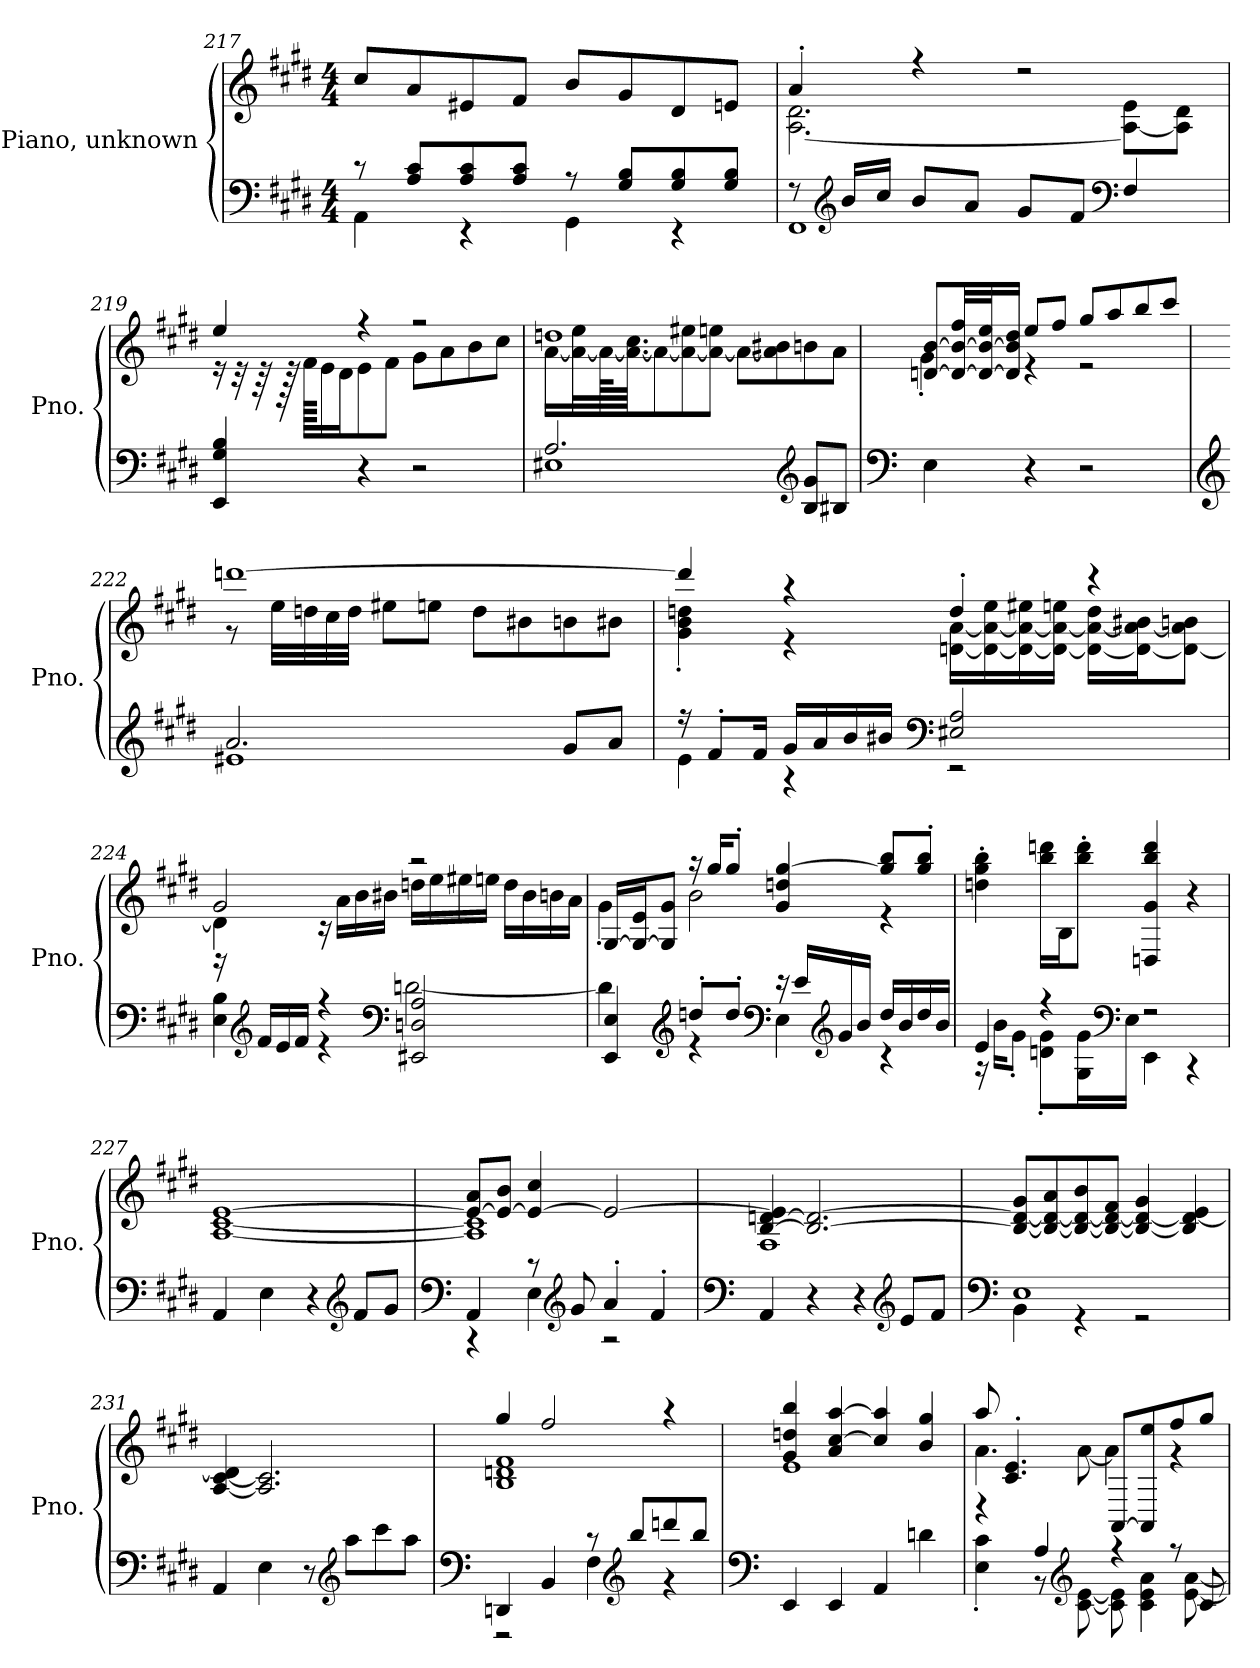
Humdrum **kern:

**kern	**kern
*part1	*part1
*staff2	*staff1
*I"Piano, unknown	*
*I'Pno.	*
*clefF4	*clefG2
*k[f#c#g#d#]	*k[f#c#g#d#]
*M4/4	*M4/4
=217	=217
*^	*
8r	4AA\	8cc#/L
8A/ 8c#/L	.	8a/
8A/ 8c#/	4r	8e#X/
8A/ 8c#/J	.	8f#/J
8r	4GG#\	8b/L
8G#/ 8B/L	.	8g#/
8G#/ 8B/	4r	8d#/
8G#/ 8B/J	.	8en/J
=218	=218	=218
*	*	*^
8r	1FF#	4a'/	[2.A\ 2.d#\
*clefG2	*	*	*
16b/LL	.	.	.
16cc#/JJ	.	.	.
8b/L	.	4r	.
8a/J	.	.	.
8g#/L	.	2r	.
8f#/J	.	.	.
*clefF4	*	*	*
4F#/	.	.	8A\_ 8e\L
.	.	.	8A\] 8d#\J
*v	*v	*	*
!!LO:LB:g=z	!!
=219	=219	=219
4EE/ 4G#/ 4B/	4ee/	16r
.	.	32r
.	.	64r
.	.	128r
.	.	128f#\KKKLL
.	.	16e\
.	.	16d#\J
4r	4r	8e\
.	.	8f#\J
2r	2r	8g#\L
.	.	8a\
.	.	8b\
.	.	8cc#\J
=220	=220	=220
*^	*	*
2.A/	1E#X	1ddn	[16a\LL
.	.	.	32a\_ 32ee\L
.	.	.	128a\KL_
.	.	.	64.a\_ 64.cc#\JJJ
.	.	.	8a\_
.	.	.	8a\_ 8ee#X\
.	.	.	8a\_ 8een\J
.	.	.	8a\L_
.	.	.	8a\] 8b#X\
*clefG2	*	*	*
8B/ 8g#/L	.	.	8bn\
8B#X/J	.	.	8a\J
*v	*v	*	*
!!LO:LB:g=z	!!
=221	=221	=221
*clefF4	*	*
4E\	[8dn/ [8b/L	4g#'\
.	32d/_ 32b/_ 32ff#/LL	.
.	32d/_ 32b/_ 32ee/J	.
.	16d/] 16b/] 16dd#/JJ	.
4r	8ee/L	4r
.	8ff#/J	.
2r	8gg#/L	2r
.	8aa/	.
.	8bb/	.
.	8ccc#/J	.
=222	=222	=222
*clefG2	*	*
*^	*	*
2.a/	1e#X	[1dddn	8r
.	.	.	32ee\LLL
.	.	.	32ddn\
.	.	.	32cc#\
.	.	.	32dd\JJJ
.	.	.	8ee#X\L
.	.	.	8een\J
.	.	.	8dd\L
.	.	.	8b#X\
8g#/L	.	.	8bn\
8a/J	.	.	8b#X\J
!!LO:PB:g=z	!!
=223	=223	=223	=223
16r	4e\	4ddd/]	4g#\' 4b\' 4ddn\'
8f#'/L	.	.	.
16f#/Jk	.	.	.
16g#/LL	4r	4r	4r
16a/	.	.	.
16b/	.	.	.
16b#X/JJ	.	.	.
*clefF4	*	*	*
2E#X/ 2A/	2r	4dd'/	[16dn\ [16a\LL
.	.	.	16d\_ 16a\_ 16ee\
.	.	.	16d\_ 16a\_ 16ee#X\
.	.	.	16d\_ 16a\_ 16een\JJ
.	.	4r	16d\_ 16a\_ 16dd\LL
.	.	.	16d\_ 16a\_ 16b#X\J
.	.	.	8d\_ 8a\] 8bn\J
!!LO:LB:g=z	!!
=224	=224	=224	=224
16r	4E\ 4B\	2g#/	4d\]
*clefG2	*	*	*
16f#/LL	.	.	.
16e/	.	.	.
16f#/JJ	.	.	.
4r	4r	.	16r
.	.	.	16a\LL
.	.	.	16b\
.	.	.	16b#X\JJ
*clefF4	*	*	*
2EE#X/ 2Dn/ 2A/	[2dn\	2r	16ddn\LL
.	.	.	16ee\
.	.	.	16ee#X\
.	.	.	16een\JJ
.	.	.	16dd\LL
.	.	.	16b#\
.	.	.	16bn\
.	.	.	16a\JJ
=225	=225	=225	=225
4EE/ 4E/	4d\]	[16G#/LL	4g#'\
.	.	16G#/_ 16e/J	.
.	.	8G#/] 8g#/J	.
*clefG2	*	*	*
8ddn'/L	4r	16r	2b\
.	.	16gg#/KL	.
8dd'/J	.	8gg#'/J	.
*clefF4	*	*	*
16r	4E\	4g#/ 4ddn/ [4gg#/	.
16e/LL	.	.	.
*clefG2	*	*	*
16g#/	.	.	.
16b/JJ	.	.	.
16dd/LL	4r	8gg#/] 8bb/L	4r
16b/	.	.	.
16dd/	.	8gg#/' 8bb/'J	.
16b/JJ	.	.	.
*	*	*v	*v
!!LO:LB:g=z
=226	=226	=226
4e/	16r	4ddn\' 4gg#\' 4bb\'
.	16b\KL	.
.	8g#'\J	.
4r	8dn\' 8g#\'L	16bb\ 16dddn\LL
.	.	16B\J
.	16G#\ 16g#\L	8bb\' 8ddd\'J
*clefF4	*	*
.	16E\JJ	.
2r	4EE\	4Dn/ 4g#/ 4bb/ 4ddd/
.	4r	4r
*v	*v	*
=227	=227
*	*^
4AA/	[1e	[1A [1c#
4E\	.	.
4r	.	.
*clefG2	*	*
8f#/L	.	.
8g#/J	.	.
=228	=228	=228
*clefF4	*	*
*^	*	*
4AA/	4r	8e/_ 8a/L	1A] 1c#]
.	.	8e/_ 8b/J	.
8r	4E\	4e/_ 4cc#/	.
*clefG2	*	*	*
8g#/	.	.	.
4a'/	2r	2e/_	.
4f#'/	.	.	.
*v	*v	*	*
=229	=229	=229
*clefF4	*	*
4AA/	[4B/ [4dn/ 4e/]	1F#
4r	2.B/_ 2.d/_	.
4r	.	.
*clefG2	*	*
8e/L	.	.
8f#/J	.	.
*	*v	*v
!!LO:LB:g=z
=230	=230
*clefF4	*
*^	*
1E	4BB\	8B/_ 8d/_ 8g#/L
.	.	8B/_ 8d/_ 8a/
.	4r	8B/_ 8d/_ 8b/
.	.	8B/_ 8d/_ 8f#/J
.	2r	4B/_ 4d/_ 4g#/
.	.	4B/] 4d/_ 4e/
*v	*v	*
=231	=231
4AA/	[4A/ [4c#/ 4d/]
4E\	2.A/] 2.c#/]
8r	.
*clefG2	*
8aa\L	.
8ccc#\	.
8aa\J	.
=232	=232
*clefF4	*
*^	*^
4DDn/	2r	4gg#/	1B 1dn 1f#
4BB/	.	2ff#/	.
8r	4F#\	.	.
*clefG2	*	*	*
8bb/L	.	.	.
8dddn/	4r	4r	.
8bb/J	.	.	.
*v	*v	*	*
=233	=233	=233
*clefF4	*	*
4EE/	4g#/ 4ddn/ 4bb/	1e
4EE/	4a/ [4cc#/ [4aa/	.
4AA/	4cc#/] 4aa/]	.
4dn\	4b/ 4gg#/	.
!!LO:LB:g=z	!!
=234	=234	=234
*^	*	*
4r	4E\' 4c#\'	8aa/	4.a\
.	.	4.c#/' 4.e/'	.
4A/	8r	.	.
*clefG2	*	*	*
.	[8c#\ [8e\	.	[8a\
4r	8c#\] 8e\]	[8AA/L	4a\]
.	4c#\ 4e\ 4a\	8AA/] 8ee/	.
8r	.	8ff#/	4r
8c#/	[8e\ [8a\	8gg#/J	.
*v	*v	*	*
*	*v	*v
=	=
*-	*-
